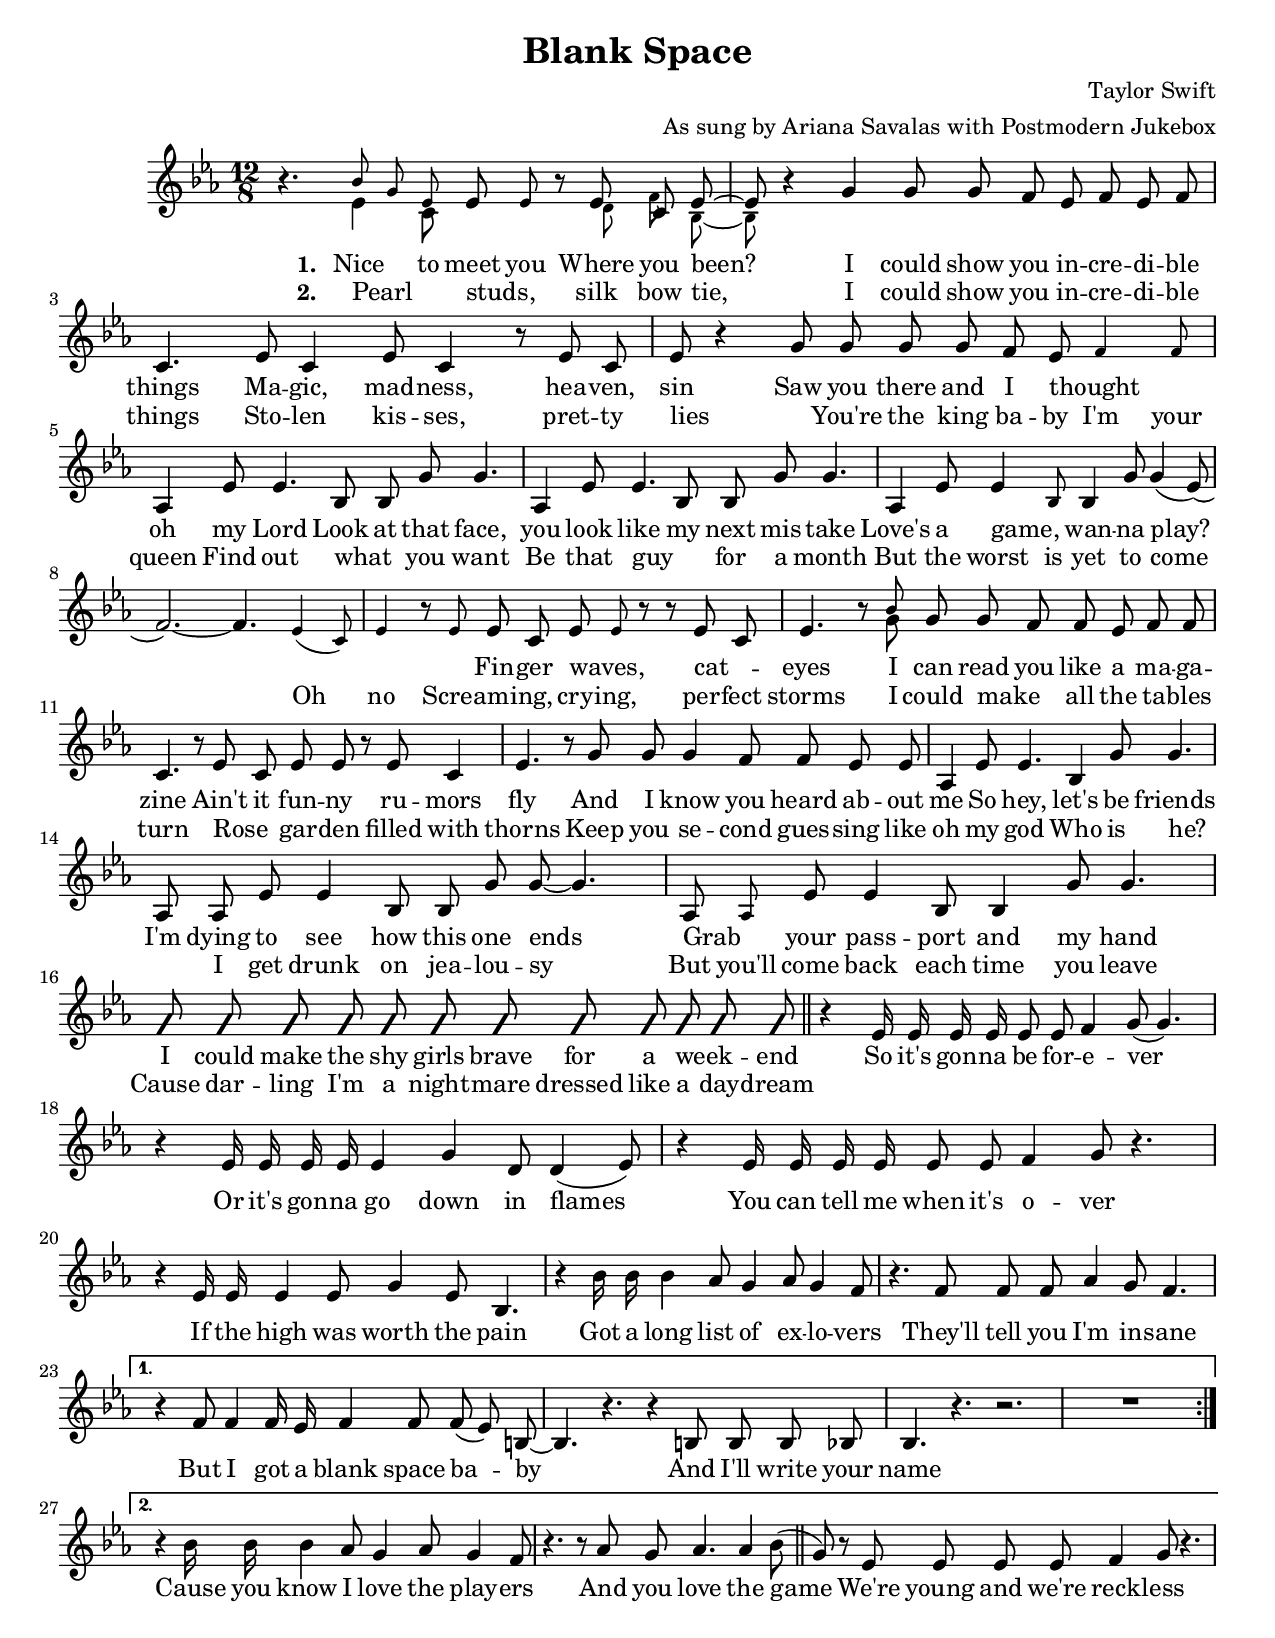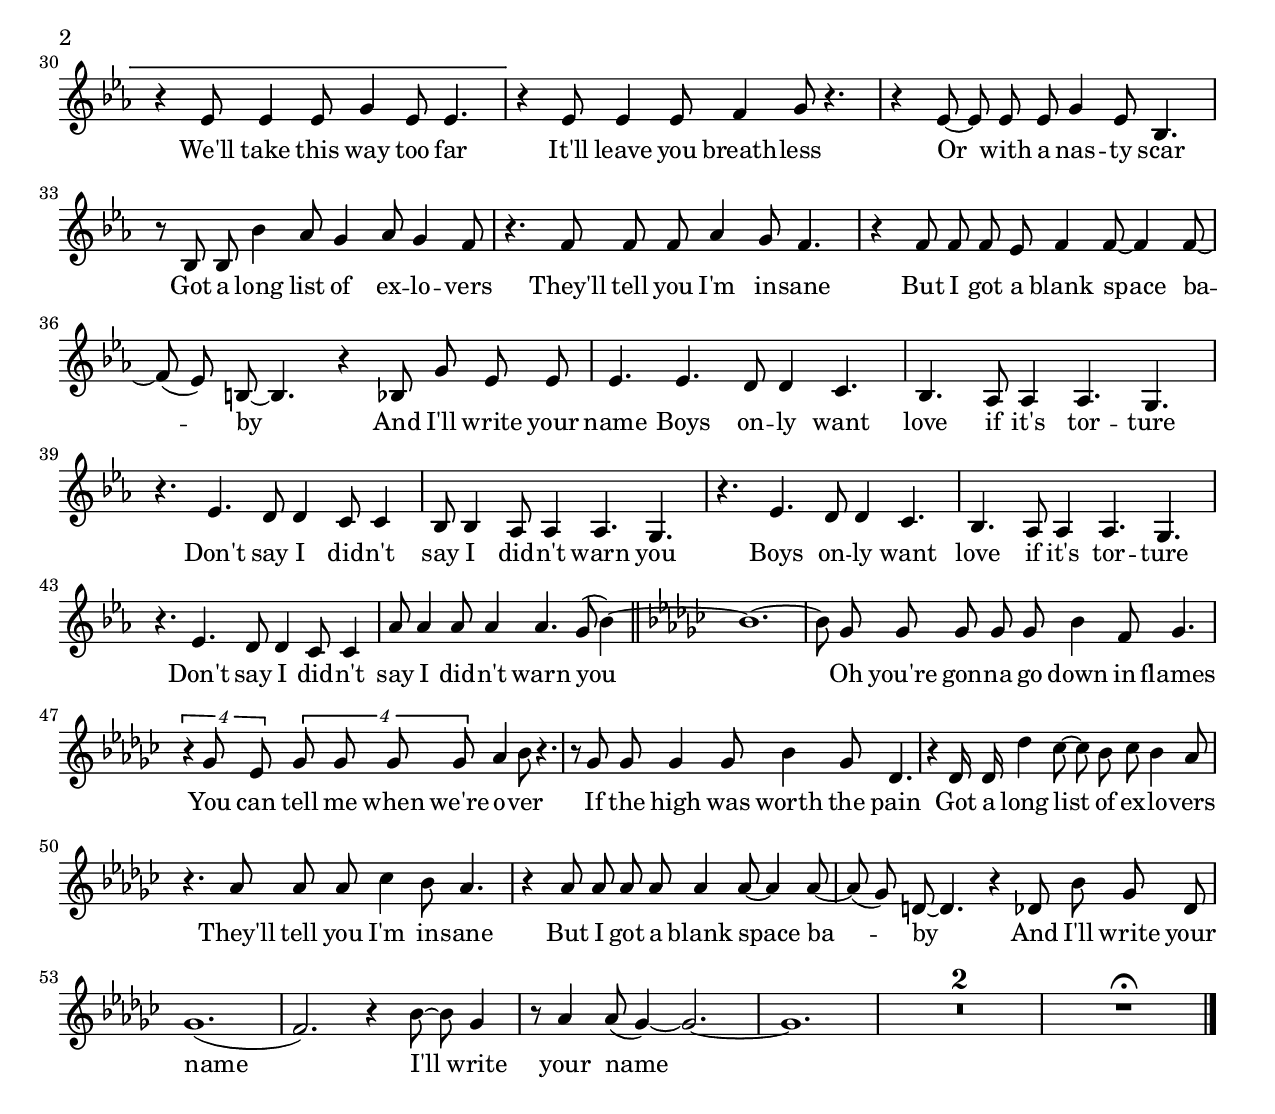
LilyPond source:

#(set-default-paper-size "letter")
#(set-global-staff-size 19.6)

\header{
  title = "Blank Space"
  composer = "Taylor Swift"
  arranger = "As sung by Ariana Savalas with Postmodern Jukebox"
}

\layout {
  \context {
    \Lyrics
    \override VerticalAxisGroup.nonstaff-nonstaff-spacing.stretchability = #1000
  }
}

\relative {
  \time 12/8
  \clef G
  \key es \major
  \autoBeamOff
  \compressFullBarRests { 

  \repeat volta 2 {

% [Verse]
r4. <<  
  { \voiceTwo es'4  c8 }
  \new Voice { \autoBeamOff \voiceOne \tiny bes'8 g es }
>> \oneVoice es8 \tiny es \normalsize r <<
  { \voiceOne es8 c es~ | es }
  \new Voice { \autoBeamOff \voiceTwo \tiny d8 f bes,~ | bes \normalsize }
>> \oneVoice r4 g' g8  g f es  f es f |
c4.  es8 c4  es8 c4  r8 es c  | es8 r4  g8 g g  g f es \tiny f4 f8 \normalsize |
as,4 es'8  es4.  bes8 bes g'  g4. |  as,4 es'8  es4.  bes8 bes g'  g4. |
as,4 es'8  es4 \tiny bes8 \normalsize  bes4 g'8 g4 ( es8 ) (| f2.~ ) f4. \tiny es4 ( c8 ) |

es4 \normalsize r8  \tiny es8 \normalsize es8 c8  es \tiny es \normalsize r  r es c  | es4. r8 << { \voiceTwo g } \new Voice { \voiceOne \tiny bes \normalsize } >> \oneVoice g  g f f  es f f |
c4. r8 es c  es es r  es c4 | es4.  r8 g g  g4 f8  f es es |
as,4 es'8  es4.  bes4 g'8  g4. | as,8 as es'  es4 bes8  bes g' g~  g4. |
as,8 \tiny as \normalsize es'  es4 bes8  bes4 g'8  g4. | \improvisationOn g8 g g g g g g g g g g g \improvisationOff  \bar "||" |

% [Pre-Chorus]
r4 es16 es  es es es8 es  f4 g8 ( g4. ) | r4 es16 es  es es es4  g d8  d4 ( es8 ) |
r4 es16 es  es es es8 es  f4 g8 r4. | r4 es16 es  es4 es8  g4 es8  bes4. |
r4 bes'16 bes  bes4 as8  g4 as8  g4 f8 | r4. f8 f f  as4 g8  f4. |

  }

\alternative {
  { 
    r4 f8  f4 f16 es  f4 f8  f ( es ) b~ | b4. r4. r4 b8 b b bes |
    bes4. r4. r2. | R1. | \break
  }
  { 
    % ?
    r4 bes'16 bes  bes4 as8  g4 as8  g4 f8 | r4. r8 as g as4. as4 bes8 ( \bar "||" | 
% [Chorus]
    g) r es  es es es  f4 g8 r4. | r4 es8  es4 es8  g4 es8  es4. |
  }
}

r4 es8  es4 es8  f4 g8 r4. | r4 es8~  es es es  g4 es8  bes4. |
r8 bes bes  bes'4 as8  g4 as8  g4 f8 | r4.  f8 f f  as4 g8  f4. |
r4 f8  f f es  f4 f8~  f4 f8~ | f8 ( es ) b~ b4. r4 bes8  g' es es |
es4. es4.  d8 d4  c4.  | bes  as8 as4  as4. g |
r es'4.  d8 d4  c8 c4  | bes8 bes4  as8 as4  as4. g |
r es'  d8 d4  c4.  | bes  as8 as4  as4. g |
r es'4.  d8 d4  c8 c4  | as'8 as4  as8 as4  as4. g8 ( bes4~ ) \bar "||" |

% [Chorus 3]
\key ges \major
bes1.~ | bes8 ges ges  ges ges ges  bes4 f8  ges4. | 
\tuplet 4/3 {r4 ges8 es}  \tuplet 4/3 {ges ges ges ges}  as4 bes8 r4. | r8 ges ges ges4 ges8 bes4 ges8 des4. |
r4 des16 des des'4 ces8~ ces bes ces bes4 as8 | r4. as8 as as ces4 bes8 as4. |
r4 as8 as as as as4 as8~ as4 as8~ | as8 ( ges ) d~ d4. r4 des8 bes' ges des |
ges1. ( | f2. ) r4 bes8~ bes8 ges4 | r8 as4  as8 ( ges4~ ) ges2.~ | 
ges1. | R1.*2 | R1.\fermataMarkup \bar "|." |

  }
}


\addlyrics {
  \set stanza = #"1. "
Nice to meet you
Where you been?
I could show you in -- cre -- di -- ble things
Ma -- gic, mad -- ness, hea -- ven, sin
Saw you there and I thought _ _ oh my Lord
Look at that face, you look like my next mis -- take
Love's a game, _ wan -- na play? _ _
%New _ _ mo -- ney, suit and tie
_ Fin -- ger waves, _ cat _ -- eyes
I can read you like a ma -- ga -- zine
Ain't it fun -- ny ru -- mors fly
And I know you heard ab -- out me
So hey, let's be friends
I'm dying to see how this one ends
Grab _ your pass -- port and my hand
I could make the shy girls brave for a week _ -- end

% [Chorus 1]
So it's gon -- na be for -- e -- ver
Or it's gon -- na go down in flames
You can tell me when it's o -- ver
If the high was worth the pain
Got a long list of ex -- lo -- vers
They'll tell you I'm in -- sane
But I got a blank space ba -- by
And I'll write your name

% [Pre-Chorus 2]
Cause you know I love the play -- ers
And you love the game

% [Chorus 2]
We're young and we're reck -- less
We'll take this way too far 
It'll leave you breath -- less
Or with a nas -- ty scar
Got a long list of ex -- lo -- vers
They'll tell you I'm in -- sane
But I got a blank space ba -- by
And I'll write your name

% [Bridge]
Boys on -- ly want love if it's tor -- ture
Don't say I did -- n't say I did -- n't warn you
Boys on -- ly want love if it's tor -- ture
Don't say I did -- n't say I did -- n't warn you

% [Chorus 3]
Oh you're gon -- na go down in flames
You can tell me when we're o -- ver
If the high was worth the pain
Got a long list of ex -- lo -- vers
They'll tell you I'm in -- sane
But I got a blank space ba -- by
And I'll write your name

I'll write your name
}


\addlyrics {
  \set stanza = #"2. "
% [Verse 2]
%Cher -- ry lips _
%Crys -- tal skies
Pearl _ studs, _
silk bow tie,
I could show you in -- cre -- di -- ble things
Sto -- len kis -- ses, pret -- ty lies _
You're the king ba -- by I'm your queen
Find out what _ you want
Be that guy _ for a month
But the worst is yet to come
Oh no
Screa -- ming, _ cry -- ing, per -- fect storms
I could make _ all the ta -- bles turn
Rose _ gar -- den filled with thorns
Keep you se -- cond gues -- sing like oh my god
Who is he? _ I get drunk on jea -- lou -- sy
But you'll come back each time you leave
Cause dar -- ling I'm a night -- mare dressed like a day -- dream
}

\version "2.18.2"  % necessary for upgrading to future LilyPond versions.
